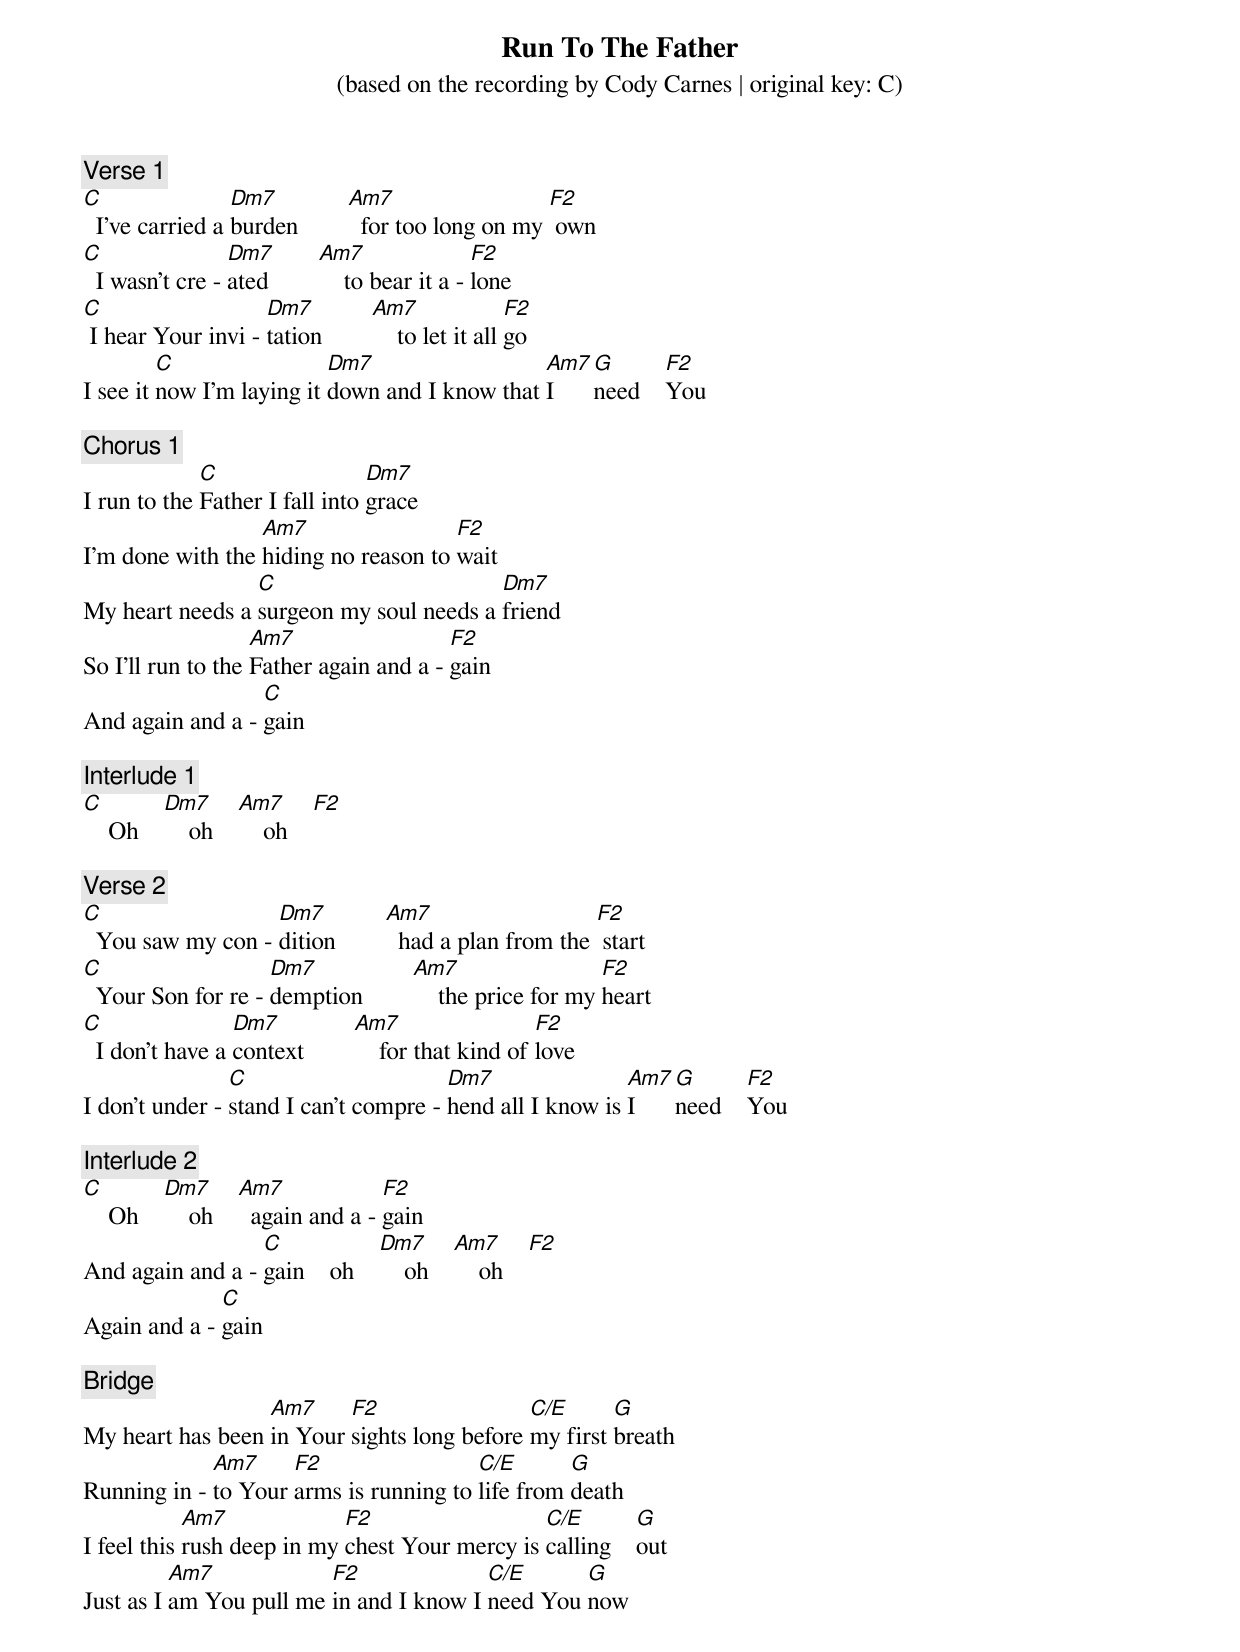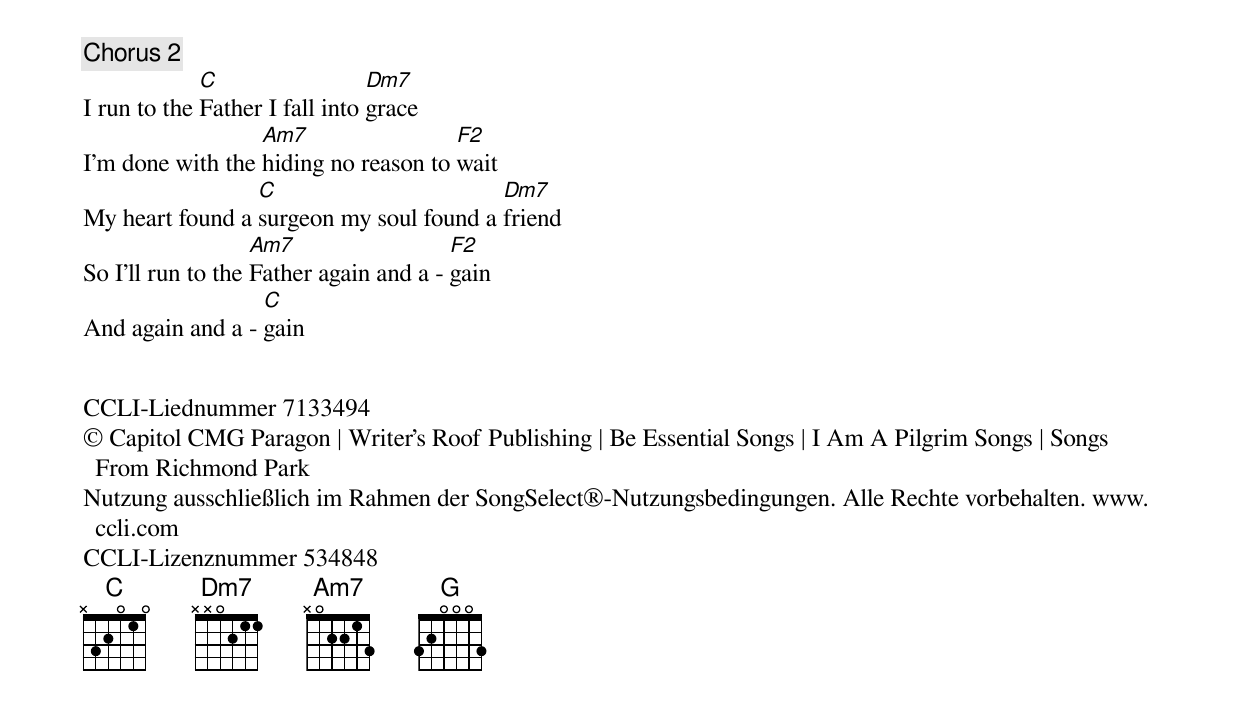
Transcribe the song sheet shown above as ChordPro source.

{title: Run To The Father}
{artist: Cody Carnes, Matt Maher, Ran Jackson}
{subtitle: (based on the recording by Cody Carnes | original key: C)}
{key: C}
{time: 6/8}
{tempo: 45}
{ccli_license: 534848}
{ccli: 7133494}
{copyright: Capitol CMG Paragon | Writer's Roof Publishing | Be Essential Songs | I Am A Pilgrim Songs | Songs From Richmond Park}
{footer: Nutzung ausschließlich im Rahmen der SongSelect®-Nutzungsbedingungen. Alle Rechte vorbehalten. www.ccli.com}

{comment: Verse 1}
[C]  I've carried a [Dm7]burden        [Am7]  for too long on my [F2] own
[C]  I wasn't cre - [Dm7]ated        [Am7]    to bear it a - [F2]lone
[C] I hear Your invi - [Dm7]tation        [Am7]    to let it all [F2]go
I see it [C]now I'm laying it [Dm7]down and I know that [Am7]I    [G]need    [F2]You

{comment: Chorus 1}
I run to the [C]Father I fall into [Dm7]grace
I'm done with the [Am7]hiding no reason to [F2]wait
My heart needs a [C]surgeon my soul needs a [Dm7]friend
So I'll run to the [Am7]Father again and a - [F2]gain
And again and a - [C]gain

{comment: Interlude 1}
[C]    Oh    [Dm7]    oh    [Am7]    oh    [F2]

{comment: Verse 2}
[C]  You saw my con - [Dm7]dition        [Am7]  had a plan from the [F2] start
[C]  Your Son for re - [Dm7]demption        [Am7]    the price for my [F2]heart
[C]  I don't have a [Dm7]context        [Am7]    for that kind of [F2]love
I don't under - [C]stand I can't compre - [Dm7]hend all I know is [Am7]I    [G]need    [F2]You

{comment: Interlude 2}
[C]    Oh    [Dm7]    oh    [Am7]  again and a - [F2]gain
And again and a - [C]gain    oh    [Dm7]    oh    [Am7]    oh    [F2]
Again and a - [C]gain

{comment: Bridge}
My heart has been [Am7]in Your [F2]sights long before [C/E]my first [G]breath
Running in - [Am7]to Your [F2]arms is running to [C/E]life from [G]death
I feel this [Am7]rush deep in my [F2]chest Your mercy is [C/E]calling    [G]out
Just as I [Am7]am You pull me [F2]in and I know I [C/E]need You [G]now

{comment: Chorus 2}
I run to the [C]Father I fall into [Dm7]grace
I'm done with the [Am7]hiding no reason to [F2]wait
My heart found a [C]surgeon my soul found a [Dm7]friend
So I'll run to the [Am7]Father again and a - [F2]gain
And again and a - [C]gain


CCLI-Liednummer 7133494
© Capitol CMG Paragon | Writer's Roof Publishing | Be Essential Songs | I Am A Pilgrim Songs | Songs From Richmond Park
Nutzung ausschließlich im Rahmen der SongSelect®-Nutzungsbedingungen. Alle Rechte vorbehalten. www.ccli.com
CCLI-Lizenznummer 534848
